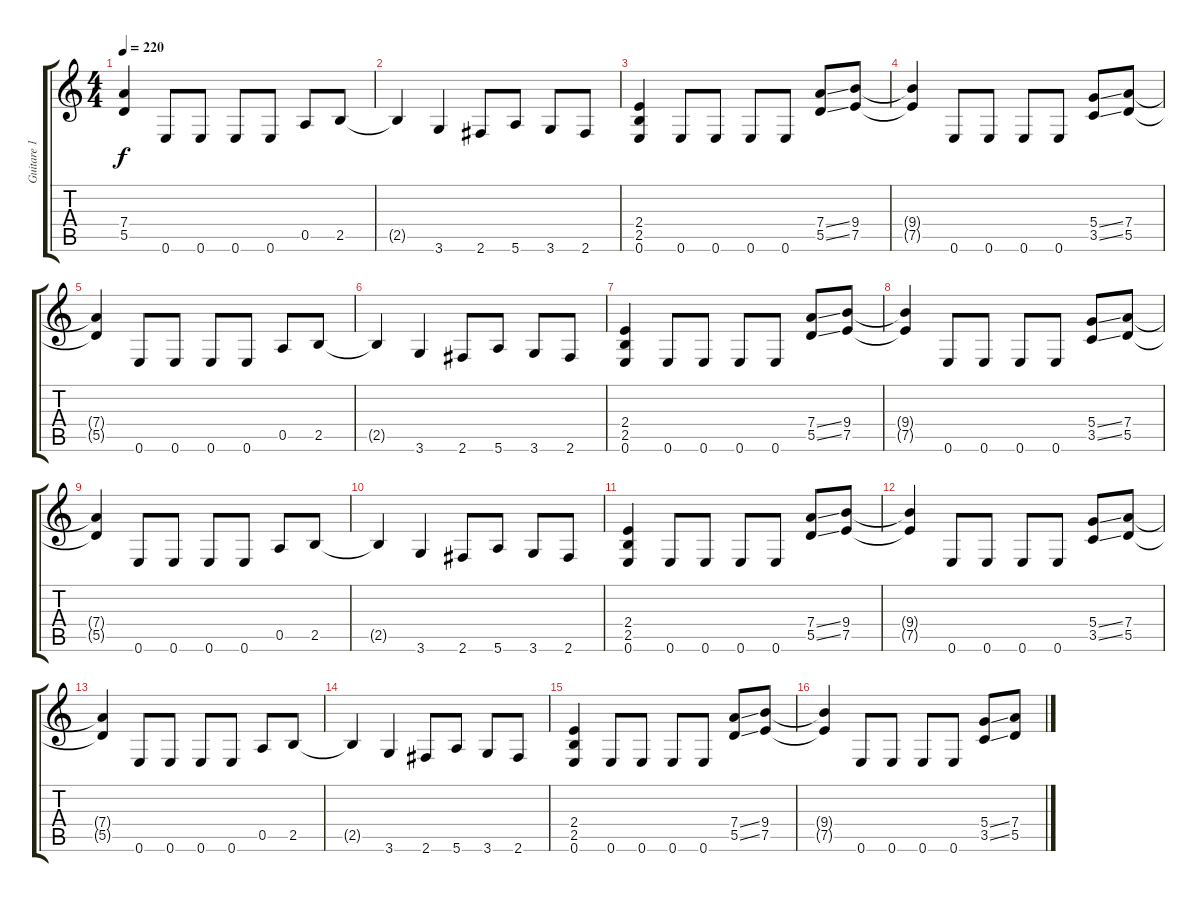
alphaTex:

\track ("Guitare 1" "Guitare 1") {instrument distortionguitar}
\staff {score tabs}
\tuning (E4 B3 G3 D3 A2 E2) {hide}
\ts (4 4)
\tempo 220
\clef g2
\ks c
(7.4{t} 5.5{t}).4{dy f} 0.6.8 0.6.8 0.6.8 0.6.8 0.5.8 2.5.8 |
2.5{t}.4 3.6.4 2.6.8 5.6.8 3.6.8 2.6.8 |
(2.4 2.5 0.6).4 0.6.8 0.6.8 0.6.8 0.6.8 (7.4{ss} 5.5{ss}).8 (9.4 7.5).8 |
(9.4{t} 7.5{t}).4 0.6.8 0.6.8 0.6.8 0.6.8 (5.4{ss} 3.5{ss}).8 (7.4 5.5).8 |
(7.4{t} 5.5{t}).4 0.6.8 0.6.8 0.6.8 0.6.8 0.5.8 2.5.8 |
2.5{t}.4 3.6.4 2.6.8 5.6.8 3.6.8 2.6.8 |
(2.4 2.5 0.6).4 0.6.8 0.6.8 0.6.8 0.6.8 (7.4{ss} 5.5{ss}).8 (9.4 7.5).8 |
(9.4{t} 7.5{t}).4 0.6.8 0.6.8 0.6.8 0.6.8 (5.4{ss} 3.5{ss}).8 (7.4 5.5).8 |
(7.4{t} 5.5{t}).4 0.6.8 0.6.8 0.6.8 0.6.8 0.5.8 2.5.8 |
2.5{t}.4 3.6.4 2.6.8 5.6.8 3.6.8 2.6.8 |
(2.4 2.5 0.6).4 0.6.8 0.6.8 0.6.8 0.6.8 (7.4{ss} 5.5{ss}).8 (9.4 7.5).8 |
(9.4{t} 7.5{t}).4 0.6.8 0.6.8 0.6.8 0.6.8 (5.4{ss} 3.5{ss}).8 (7.4 5.5).8 |
(7.4{t} 5.5{t}).4 0.6.8 0.6.8 0.6.8 0.6.8 0.5.8 2.5.8 |
2.5{t}.4 3.6.4 2.6.8 5.6.8 3.6.8 2.6.8 |
(2.4 2.5 0.6).4 0.6.8 0.6.8 0.6.8 0.6.8 (7.4{ss} 5.5{ss}).8 (9.4 7.5).8 |
(9.4{t} 7.5{t}).4 0.6.8 0.6.8 0.6.8 0.6.8 (5.4{ss} 3.5{ss}).8 (7.4 5.5).8
